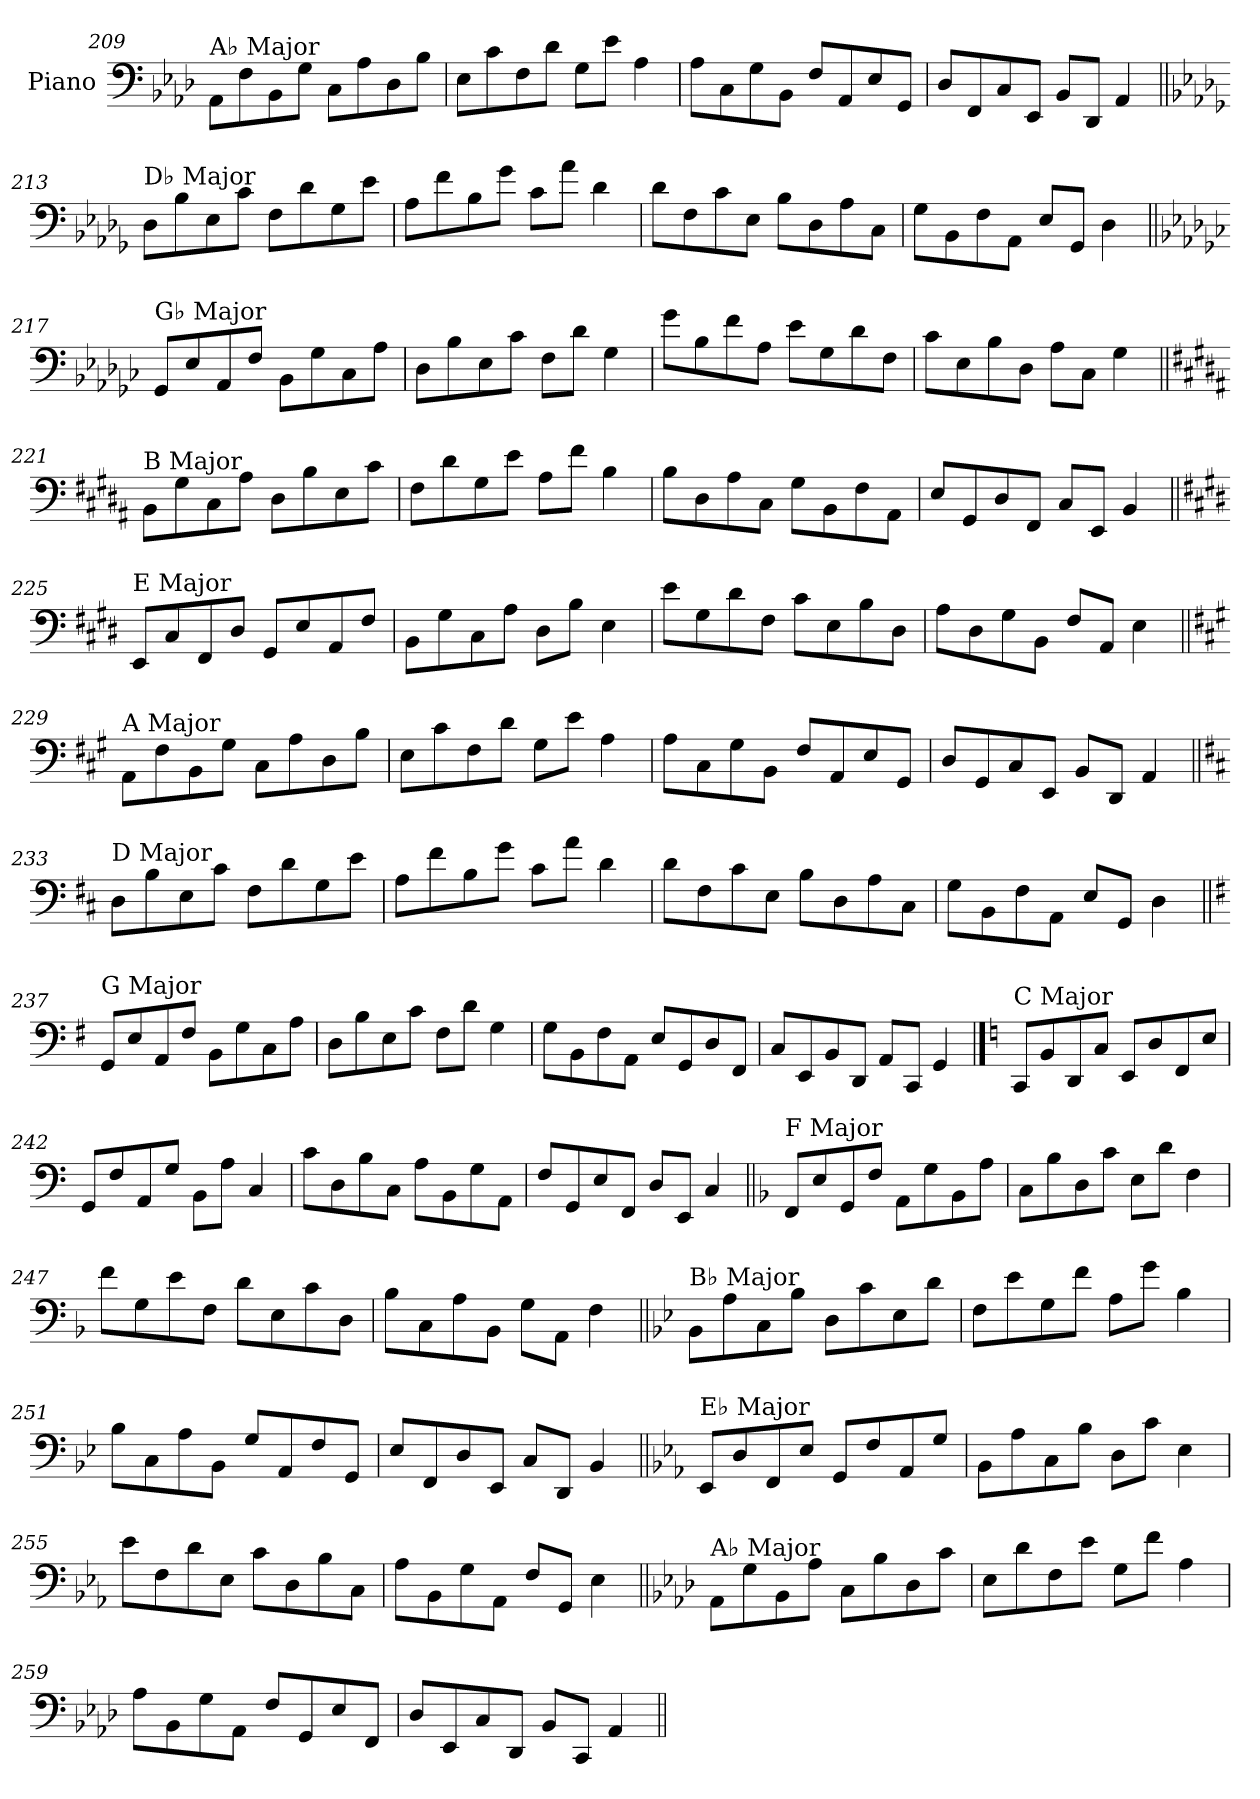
**kern
*part1
*staff1
*I"Piano
*I'Pno.
!!LO:LB:g=z
*clefF4
*k[b-e-a-d-]
=209
!LO:TX:a:t=A♭ Major
8AA-\L
8F\
8BB-\
8G\J
8C\L
8A-\
8D-\
8B-\J
=210
8E-\L
8c\
8F\
8d-\J
8G\L
8e-\J
4A-\
=211
8A-\L
8C\
8G\
8BB-\J
8F/L
8AA-/
8E-/
8GG/J
=212
8D-/L
8FF/
8C/
8EE-/J
8BB-/L
8DD-/J
4AA-/
!!LO:LB:g=z
=213||
*k[b-e-a-d-g-]
!LO:TX:a:t=D♭ Major
8D-\L
8B-\
8E-\
8c\J
8F\L
8d-\
8G-\
8e-\J
=214
8A-\L
8f\
8B-\
8g-\J
8c\L
8a-\J
4d-\
=215
8d-\L
8F\
8c\
8E-\J
8B-\L
8D-\
8A-\
8C\J
=216
8G-\L
8BB-\
8F\
8AA-\J
8E-/L
8GG-/J
4D-\
!!LO:PB:g=z
=217||
*k[b-e-a-d-g-c-]
!LO:TX:a:t=G♭ Major
8GG-/L
8E-/
8AA-/
8F/J
8BB-\L
8G-\
8C-\
8A-\J
=218
8D-\L
8B-\
8E-\
8c-\J
8F\L
8d-\J
4G-\
=219
8g-\L
8B-\
8f\
8A-\J
8e-\L
8G-\
8d-\
8F\J
=220
8c-\L
8E-\
8B-\
8D-\J
8A-\L
8C-\J
4G-\
!!LO:LB:g=z
=221||
*k[f#c#g#d#a#]
!LO:TX:a:t=B Major
8BB\L
8G#\
8C#\
8A#\J
8D#\L
8B\
8E\
8c#\J
=222
8F#\L
8d#\
8G#\
8e\J
8A#\L
8f#\J
4B\
=223
8B\L
8D#\
8A#\
8C#\J
8G#\L
8BB\
8F#\
8AA#\J
=224
8E/L
8GG#/
8D#/
8FF#/J
8C#/L
8EE/J
4BB/
!!LO:LB:g=z
=225||
*k[f#c#g#d#]
!LO:TX:a:t=E Major
8EE/L
8C#/
8FF#/
8D#/J
8GG#/L
8E/
8AA/
8F#/J
=226
8BB\L
8G#\
8C#\
8A\J
8D#\L
8B\J
4E\
=227
8e\L
8G#\
8d#\
8F#\J
8c#\L
8E\
8B\
8D#\J
=228
8A\L
8D#\
8G#\
8BB\J
8F#/L
8AA/J
4E\
!!LO:LB:g=z
=229||
*k[f#c#g#]
!LO:TX:a:t=A Major
8AA\L
8F#\
8BB\
8G#\J
8C#\L
8A\
8D\
8B\J
=230
8E\L
8c#\
8F#\
8d\J
8G#\L
8e\J
4A\
=231
8A\L
8C#\
8G#\
8BB\J
8F#/L
8AA/
8E/
8GG#/J
=232
8D/L
8GG#/
8C#/
8EE/J
8BB/L
8DD/J
4AA/
!!LO:LB:g=z
=233||
*k[f#c#]
!LO:TX:a:t=D Major
8D\L
8B\
8E\
8c#\J
8F#\L
8d\
8G\
8e\J
=234
8A\L
8f#\
8B\
8g\J
8c#\L
8a\J
4d\
=235
8d\L
8F#\
8c#\
8E\J
8B\L
8D\
8A\
8C#\J
=236
8G\L
8BB\
8F#\
8AA\J
8E/L
8GG/J
4D\
!!LO:LB:g=z
=237||
*k[f#]
!LO:TX:a:t=G Major
8GG/L
8E/
8AA/
8F#/J
8BB\L
8G\
8C\
8A\J
=238
8D\L
8B\
8E\
8c\J
8F#\L
8d\J
4G\
=239
8G\L
8BB\
8F#\
8AA\J
8E/L
8GG/
8D/
8FF#/J
=240
8C/L
8EE/
8BB/
8DD/J
8AA/L
8CC/J
4GG/
!!LO:PB:g=z
==241
*k[]
!LO:TX:a:t=C Major
8CC/L
8BB/
8DD/
8C/J
8EE/L
8D/
8FF/
8E/J
=242
8GG/L
8F/
8AA/
8G/J
8BB\L
8A\J
4C/
=243
8c\L
8D\
8B\
8C\J
8A\L
8BB\
8G\
8AA\J
=244
8F/L
8GG/
8E/
8FF/J
8D/L
8EE/J
4C/
!!LO:LB:g=z
=245||
*k[b-]
!LO:TX:a:t=F Major
8FF/L
8E/
8GG/
8F/J
8AA\L
8G\
8BB-\
8A\J
=246
8C\L
8B-\
8D\
8c\J
8E\L
8d\J
4F\
=247
8f\L
8G\
8e\
8F\J
8d\L
8E\
8c\
8D\J
=248
8B-\L
8C\
8A\
8BB-\J
8G\L
8AA\J
4F\
!!LO:LB:g=z
=249||
*k[b-e-]
!LO:TX:a:t=B♭ Major
8BB-\L
8A\
8C\
8B-\J
8D\L
8c\
8E-\
8d\J
=250
8F\L
8e-\
8G\
8f\J
8A\L
8g\J
4B-\
=251
8B-\L
8C\
8A\
8BB-\J
8G/L
8AA/
8F/
8GG/J
=252
8E-/L
8FF/
8D/
8EE-/J
8C/L
8DD/J
4BB-/
!!LO:LB:g=z
=253||
*k[b-e-a-]
!LO:TX:a:t=E♭ Major
8EE-/L
8D/
8FF/
8E-/J
8GG/L
8F/
8AA-/
8G/J
=254
8BB-\L
8A-\
8C\
8B-\J
8D\L
8c\J
4E-\
=255
8e-\L
8F\
8d\
8E-\J
8c\L
8D\
8B-\
8C\J
=256
8A-\L
8BB-\
8G\
8AA-\J
8F/L
8GG/J
4E-\
!!LO:LB:g=z
=257||
*k[b-e-a-d-]
!LO:TX:a:t=A♭ Major
8AA-\L
8G\
8BB-\
8A-\J
8C\L
8B-\
8D-\
8c\J
=258
8E-\L
8d-\
8F\
8e-\J
8G\L
8f\J
4A-\
=259
8A-\L
8BB-\
8G\
8AA-\J
8F/L
8GG/
8E-/
8FF/J
=260
8D-/L
8EE-/
8C/
8DD-/J
8BB-/L
8CC/J
4AA-/
=||
*-
